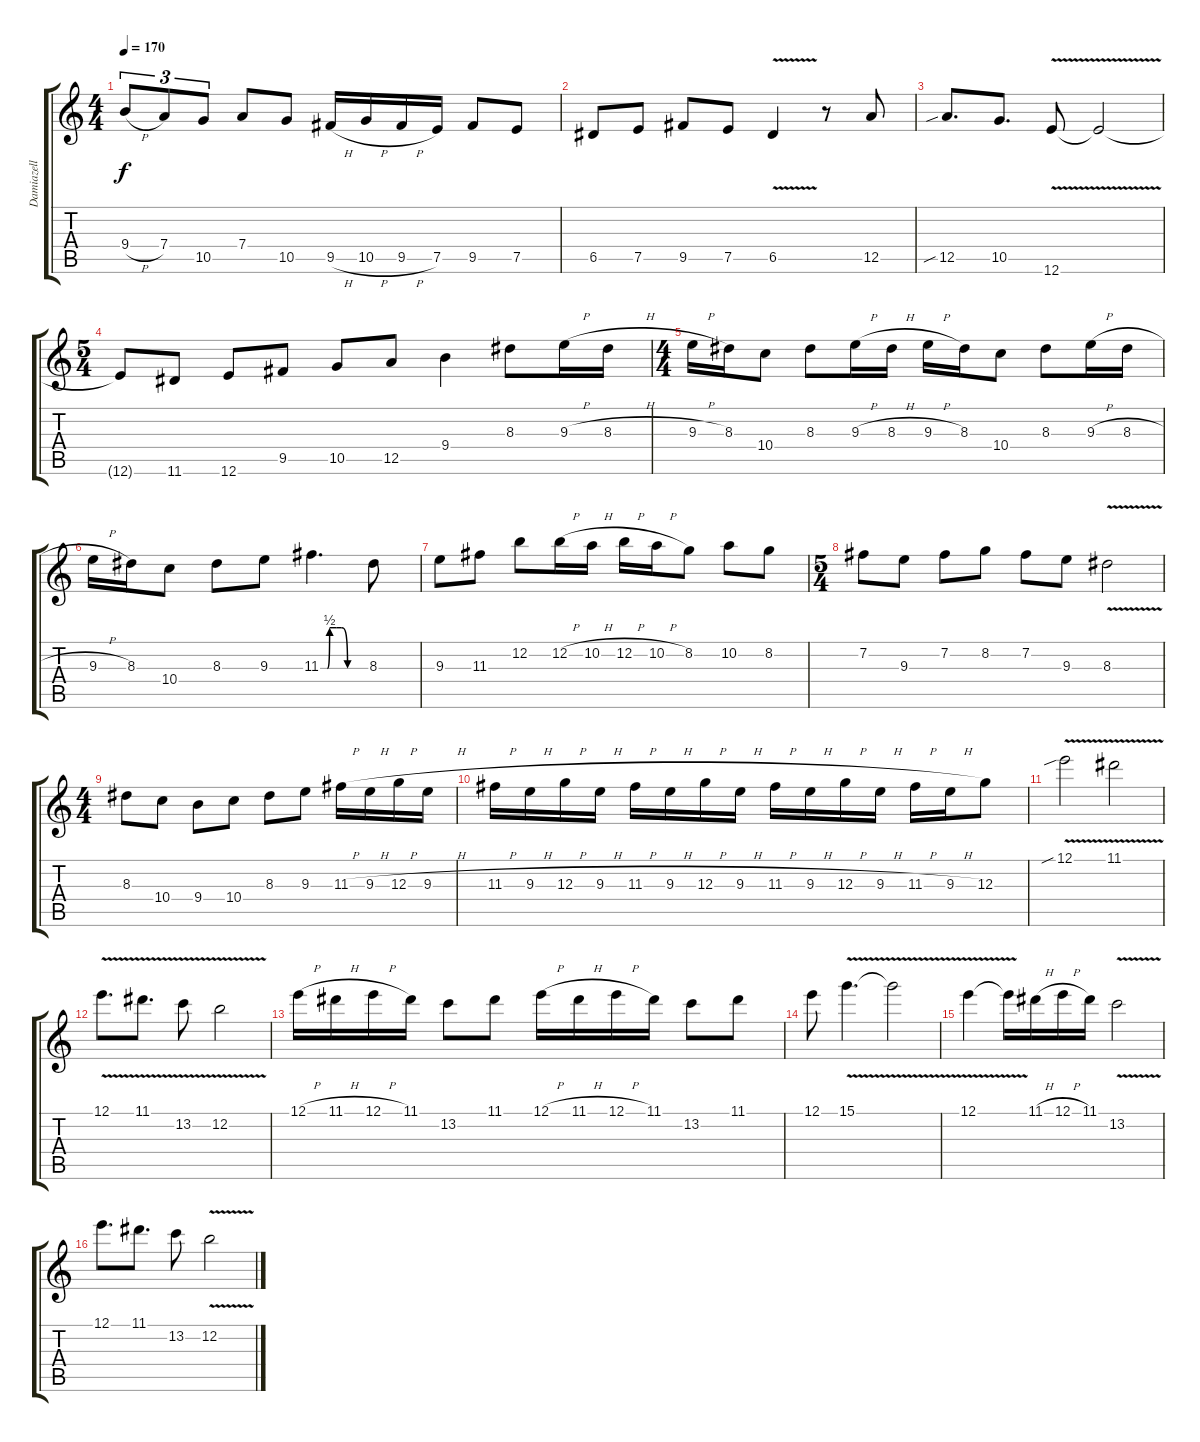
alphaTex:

\track ("Damiazell" "Damiazell") {instrument distortionguitar}
\staff {score tabs}
\tuning (E4 B3 G3 D3 A2 E2) {hide}
\ts (4 4)
\tempo 170
\clef g2
\ks c
9.4{h}.8{tu (3 2) dy f} 7.4.8{tu (3 2)} 10.5.8{tu (3 2)} 7.4.8 10.5.8 9.5{h}.16 10.5{h}.16 9.5{h}.16 7.5.16 9.5.8 7.5.8 |
6.5.8 7.5.8 9.5.8 7.5.8 6.5{v}.4 r.8 12.5.8 |
12.5{sib}.8{d} 10.5.8{d} 12.6{v}.8 12.6{t}.2 |
\ts (5 4)
12.6{t}.8 11.6.8 12.6.8 9.5.8 10.5.8 12.5.8 9.4.4 8.3.8 9.3{h}.16 8.3{h}.16 |
\ts (4 4)
9.3{h}.16 8.3.16 10.4.8 8.3.8 9.3{h}.16 8.3{h}.16 9.3{h}.16 8.3.16 10.4.8 8.3.8 9.3{h}.16 8.3{h}.16 |
9.3{h}.16 8.3.16 10.4.8 8.3.8 9.3.8 11.3{be (custom 0 0 9 0 12 2 21 2 28 2 36 0 60 0)}.4{d} 8.3.8 |
9.3.8 11.3.8 12.2.8 12.2{h}.16 10.2{h}.16 12.2{h}.16 10.2{h}.16 8.2.8 10.2.8 8.2.8 |
\ts (5 4)
7.2.8 9.3.8 7.2.8 8.2.8 7.2.8 9.3.8 8.3{v}.2 |
\ts (4 4)
8.3.8 10.4.8 9.4.8 10.4.8 8.3.8 9.3.8 11.3{h}.16 9.3{h}.16 12.3{h}.16 9.3{h}.16 |
11.3{h}.16 9.3{h}.16 12.3{h}.16 9.3{h}.16 11.3{h}.16 9.3{h}.16 12.3{h}.16 9.3{h}.16 11.3{h}.16 9.3{h}.16 12.3{h}.16 9.3{h}.16 11.3{h}.16 9.3{h}.16 12.3.8 |
12.1{v sib}.2 11.1{v}.2 |
12.1{v}.8{d} 11.1{v}.8{d} 13.2{v}.8 12.2{v}.2 |
12.1{h}.16 11.1{h}.16 12.1{h}.16 11.1.16 13.2.8 11.1.8 12.1{h}.16 11.1{h}.16 12.1{h}.16 11.1.16 13.2.8 11.1.8 |
12.1.8 15.1{v}.4{d} 15.1{t}.2 |
12.1{v}.4 12.1{t}.16 11.1{h}.16 12.1{h}.16 11.1.16 13.2{v}.2 |
12.1.8{d} 11.1.8{d} 13.2.8 12.2{v}.2
